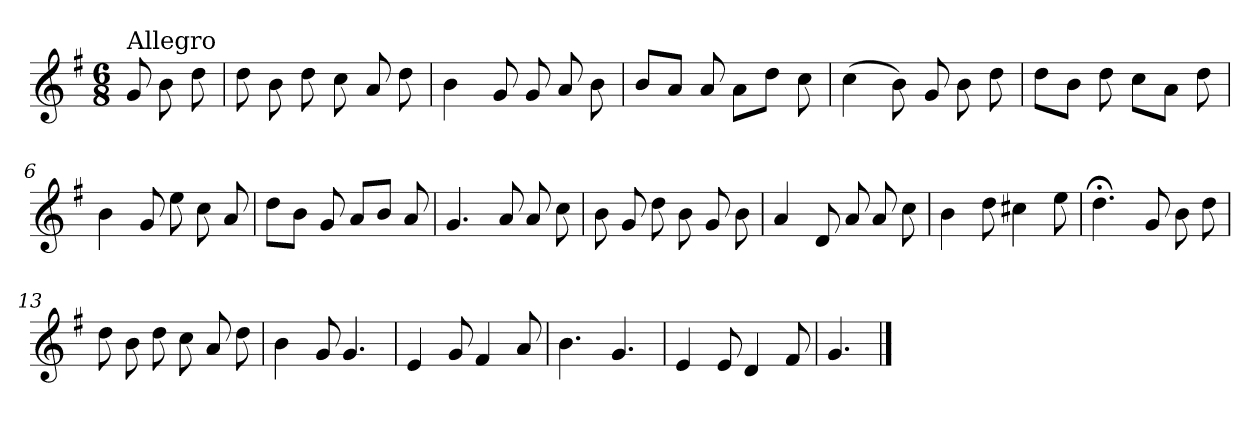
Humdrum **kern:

**kern
*part1
*staff1
*clefG2
*k[f#]
*G:
*M6/8
=
!LO:TX:a:t=Allegro
8g/
8b\
8dd\
=1
8dd\
8b\
8dd\
8cc\
8a/
8dd\
=2
4b\
8g/
8g/
8a/
8b\
=3
8b/L
8a/J
8a/
8a\L
8dd\J
8cc\
=4
(>4cc\
8b\)
8g/
8b\
8dd\
=5
8dd\L
8b\J
8dd\
8cc\L
8a\J
8dd\
!!LO:LB:g=z
=6
4b\
8g/
8ee\
8cc\
8a/
=7
8dd\L
8b\J
8g/
8a/L
8b/J
8a/
=8
4.g/
8a/
8a/
8cc\
=9
8b\
8g/
8dd\
8b\
8g/
8b\
=10
4a/
8d/
8a/
8a/
8cc\
=11
4b\
8dd\
4cc#X\
8ee\
!!LO:LB:g=z
=12
4.dd;<\
8g/
8b\
8dd\
=13
8dd\
8b\
8dd\
8cc\
8a/
8dd\
=14
4b\
8g/
4.g/
=15
4e/
8g/
4f#/
8a/
=16
4.b\
4.g/
=17
4e/
8e/
4d/
8f#/
=18
4.g/
==
*-
